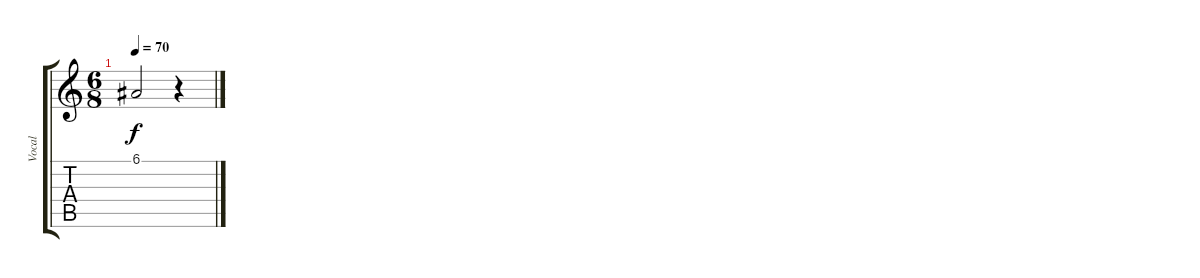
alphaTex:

\track ("Vocal" "Vocal") {instrument synthvoice}
\staff {score tabs}
\tuning (E4 B3 G3 D3 A2 E2) {hide}
\ts (6 8)
\tempo 70
\clef g2
\ks c
6.1{t}.2{dy f} r.4
